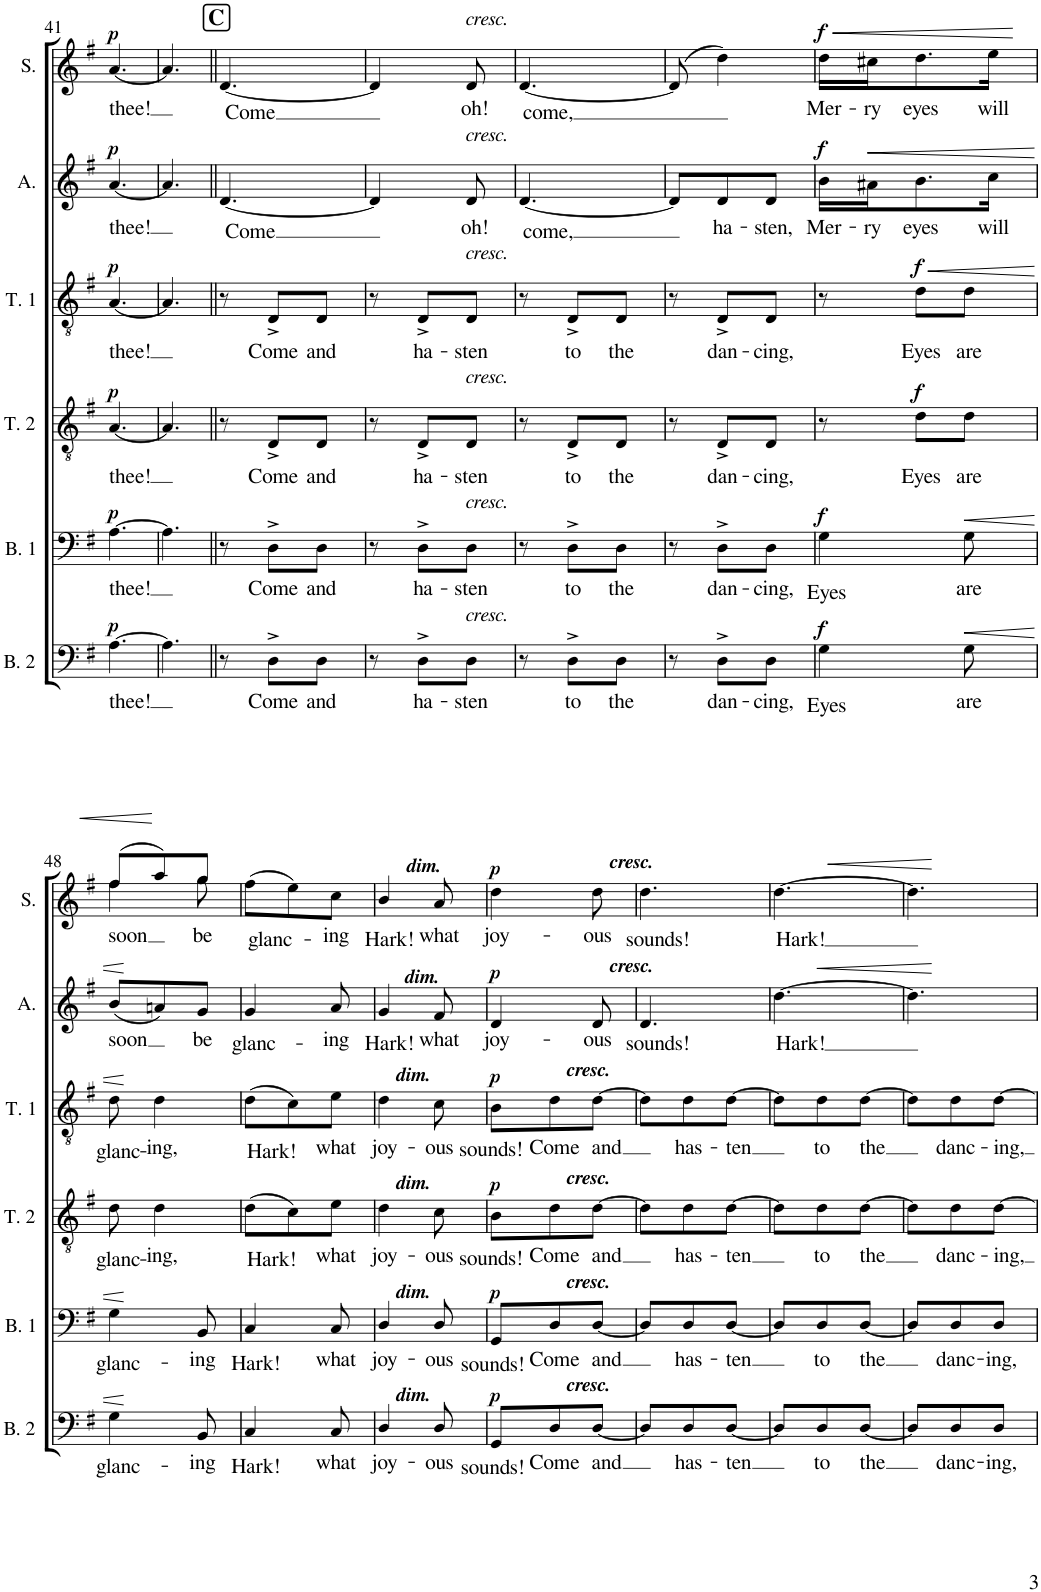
**kern	**text	**dynam	**kern	**text	**dynam	**kern	**text	**dynam	**kern	**text	**dynam	**kern	**text	**dynam	**kern	**text	**dynam
*part6	*part6	*part6	*part5	*part5	*part5	*part4	*part4	*part4	*part3	*part3	*part3	*part2	*part2	*part2	*part1	*part1	*part1
*staff6	*staff6	*staff6	*staff5	*staff5	*staff5	*staff4	*staff4	*staff4	*staff3	*staff3	*staff3	*staff2	*staff2	*staff2	*staff1	*staff1	*staff1
*I"Basse 2	*	*	*I"Basse 1	*	*	*I"Ténor 2	*	*	*I"Ténor 1	*	*	*I"Alto	*	*	*I"Soprano	*	*
*I'B. 2	*	*	*I'B. 1	*	*	*I'T. 2	*	*	*I'T. 1	*	*	*I'A.	*	*	*I'S.	*	*
!!LO:PB:g=z
*clefF4	*	*	*clefF4	*	*	*clefGv2	*	*	*clefGv2	*	*	*clefG2	*	*	*clefG2	*	*
*k[f#]	*	*	*k[f#]	*	*	*k[f#]	*	*	*k[f#]	*	*	*k[f#]	*	*	*k[f#]	*	*
*M3/8	*	*	*M3/8	*	*	*M3/8	*	*	*M3/8	*	*	*M3/8	*	*	*M3/8	*	*
=41	=41	=41	=41	=41	=41	=41	=41	=41	=41	=41	=41	=41	=41	=41	=41	=41	=41
!	!LO:LY:b	!LO:DY:a	!	!LO:LY:b	!LO:DY:a	!	!LO:LY:b	!LO:DY:a	!	!LO:LY:b	!LO:DY:a	!	!LO:LY:b	!LO:DY:a	!	!LO:LY:b	!LO:DY:a
[>4.A\	thee!	p	[>4.A\	thee!	p	[<4.A/	thee!	p	[<4.A/	thee!	p	[<4.a/	thee!	p	[<4.a/	thee!	p
=42	=42	=42	=42	=42	=42	=42	=42	=42	=42	=42	=42	=42	=42	=42	=42	=42	=42
4.A\]	.	.	4.A\]	.	.	4.A/]	.	.	4.A/]	.	.	4.a/]	.	.	4.a/]	.	.
!!LO:REH:place=s1:a:B:cj:fs=14:t=C
=43||	=43||	=43||	=43||	=43||	=43||	=43||	=43||	=43||	=43||	=43||	=43||	=43||	=43||	=43||	=43||	=43||	=43||
!	!	!	!	!	!	!	!	!	!	!	!	!	!LO:LY:b	!	!	!LO:LY:b	!
8r	.	.	8r	.	.	8r	.	.	8r	.	.	[<4.d/	Come	.	[<4.d/	Come	.
!	!LO:LY:b	!	!	!LO:LY:b	!	!	!LO:LY:b	!	!	!LO:LY:b	!	!	!	!	!	!	!
8D^>\L	Come	.	8D^>\L	Come	.	8D^</L	Come	.	8D^</L	Come	.	.	.	.	.	.	.
!	!LO:LY:b	!	!	!LO:LY:b	!	!	!LO:LY:b	!	!	!LO:LY:b	!	!	!	!	!	!	!
8D\J	and	.	8D\J	and	.	8D/J	and	.	8D/J	and	.	.	.	.	.	.	.
=44	=44	=44	=44	=44	=44	=44	=44	=44	=44	=44	=44	=44	=44	=44	=44	=44	=44
8r	.	.	8r	.	.	8r	.	.	8r	.	.	4d/]	.	.	4d/]	.	.
!	!LO:LY:b	!	!	!LO:LY:b	!	!	!LO:LY:b	!	!	!LO:LY:b	!	!	!	!	!	!	!
8D^>\L	ha-	.	8D^>\L	ha-	.	8D^</L	ha-	.	8D^</L	ha-	.	.	.	.	.	.	.
!	!	!	!	!	!	!	!	!	!	!	!	!	!	!	!LO:TX:a:i:t=cresc.	!	!
!	!	!	!	!	!	!	!	!	!	!	!	!LO:TX:a:i:t=cresc.	!	!	!	!	!
!	!	!	!	!	!	!	!	!	!LO:TX:a:i:t=cresc.	!	!	!	!	!	!	!	!
!	!	!	!	!	!	!LO:TX:a:i:t=cresc.	!	!	!	!	!	!	!	!	!	!	!
!	!	!	!LO:TX:a:i:t=cresc.	!	!	!	!	!	!	!	!	!	!	!	!	!	!
!LO:TX:a:i:t=cresc.	!	!	!	!	!	!	!	!	!	!	!	!	!	!	!	!	!
!	!LO:LY:b	!	!	!LO:LY:b	!	!	!LO:LY:b	!	!	!LO:LY:b	!	!	!LO:LY:b	!	!	!LO:LY:b	!
8D\J	-sten	.	8D\J	-sten	.	8D/J	-sten	.	8D/J	-sten	.	8d/	oh!	.	8d/	oh!	.
=45	=45	=45	=45	=45	=45	=45	=45	=45	=45	=45	=45	=45	=45	=45	=45	=45	=45
!	!	!	!	!	!	!	!	!	!	!	!	!	!LO:LY:b	!	!	!LO:LY:b	!
8r	.	.	8r	.	.	8r	.	.	8r	.	.	[<4.d/	come,	.	[4.d/	come,	.
!	!LO:LY:b	!	!	!LO:LY:b	!	!	!LO:LY:b	!	!	!LO:LY:b	!	!	!	!	!	!	!
8D^>\L	to	.	8D^>\L	to	.	8D^</L	to	.	8D^</L	to	.	.	.	.	.	.	.
!	!LO:LY:b	!	!	!LO:LY:b	!	!	!LO:LY:b	!	!	!LO:LY:b	!	!	!	!	!	!	!
8D\J	the	.	8D\J	the	.	8D/J	the	.	8D/J	the	.	.	.	.	.	.	.
=46	=46	=46	=46	=46	=46	=46	=46	=46	=46	=46	=46	=46	=46	=46	=46	=46	=46
8r	.	.	8r	.	.	8r	.	.	8r	.	.	8d/L]	.	.	(8d/]	.	.
!	!LO:LY:b	!	!	!LO:LY:b	!	!	!LO:LY:b	!	!	!LO:LY:b	!	!	!LO:LY:b	!	!	!	!
8D^>\L	dan-	.	8D^>\L	dan-	.	8D^</L	dan-	.	8D^</L	dan-	.	8d/	ha-	.	4dd\)	.	.
!	!LO:LY:b	!	!	!LO:LY:b	!	!	!LO:LY:b	!	!	!LO:LY:b	!	!	!LO:LY:b	!	!	!	!
8D\J	-cing,	.	8D\J	-cing,	.	8D/J	-cing,	.	8D/J	-cing,	.	8d/J	-sten,	.	.	.	.
=47	=47	=47	=47	=47	=47	=47	=47	=47	=47	=47	=47	=47	=47	=47	=47	=47	=47
!	!LO:LY:b	!LO:DY:a	!	!LO:LY:b	!LO:DY:a	!	!	!	!	!	!	!	!LO:LY:b	!LO:DY:a	!	!LO:LY:b	!LO:HP:b
!	!	!	!	!	!	!	!	!	!	!	!	!	!	!	!	!	!LO:DY:n=1:a
4G\	Eyes	f	4G\	Eyes	f	8r	.	.	8r	.	.	16b\LL	Mer-	f	16dd\LL	Mer-	< f
!	!	!	!	!	!	!	!	!	!	!	!	!	!LO:LY:b	!LO:HP:b	!	!LO:LY:b	!
.	.	.	.	.	.	.	.	.	.	.	.	16a#X\J	-ry	<	16cc#X\J	-ry	.
!	!	!	!	!	!	!	!LO:LY:b	!LO:DY:a	!	!LO:LY:b	!LO:DY:a	!	!LO:LY:b	!	!	!LO:LY:b	!
.	.	.	.	.	.	8d\L	Eyes	f	8d\L	Eyes	f	8.b\	eyes	.	8.dd\	eyes	.
!	!LO:LY:b	!	!	!LO:LY:b	!	!	!LO:LY:b	!	!	!LO:LY:b	!	!	!	!	!	!	!
8G\	are	.	8G\	are	.	8d\J	are	.	8d\J	are	.	.	.	.	.	.	.
!	!	!	!	!	!	!	!	!	!	!	!	!	!LO:LY:b	!	!	!LO:LY:b	!
.	.	.	.	.	.	.	.	.	.	.	.	16cc\Jk	will	.	16ee\Jk	will	.
!!LO:LB:g=z
=48	=48	=48	=48	=48	=48	=48	=48	=48	=48	=48	=48	=48	=48	=48	=48	=48	=48
!	!LO:LY:b	!	!	!LO:LY:b	!	!	!LO:LY:b	!	!	!LO:LY:b	!	!	!LO:LY:b	!	!	!LO:LY:b	!LO:HP:b
*	*	*	*	*	*	*	*	*	*	*	*	*	*	*	*^	*	*
4G\	glanc-	.	4G\	glanc-	.	8d\	glanc-	.	8d\	glanc-	.	(<8b/L	soon	.	(>8ff#/L	4ff#\	soon	<
!	!	!	!	!	!	!	!LO:LY:b	!	!	!LO:LY:b	!	!	!	!	!	!	!	!
.	.	.	.	.	.	4d\	-ing,	.	4d\	-ing,	.	8an/)	.	.	8aa/)	.	.	[
!	!LO:LY:b	!	!	!LO:LY:b	!	!	!	!	!	!	!	!	!LO:LY:b	!	!	!	!LO:LY:b	!
8BB/	-ing	.	8BB/	-ing	.	.	.	.	.	.	.	8g/J	be	.	8gg/J	8gg\	be	.
=49	=49	=49	=49	=49	=49	=49	=49	=49	=49	=49	=49	=49	=49	=49	=49	=49	=49	=49
!	!LO:LY:b	!	!	!LO:LY:b	!	!	!LO:LY:b	!	!	!LO:LY:b	!	!	!LO:LY:b	!	!	!	!LO:LY:b	!
*	*	*	*	*	*	*	*	*	*	*	*	*	*	*	*v	*v	*	*
4C/	Hark!	.	4C/	Hark!	.	(>8d\L	Hark!	.	(>8d\L	Hark!	.	4g/	glanc-	.	(>8ff#\L	glanc-	.
.	.	.	.	.	.	8c\)	.	.	8c\)	.	.	.	.	.	8ee\)	.	.
!	!LO:LY:b	!	!	!LO:LY:b	!	!	!LO:LY:b	!	!	!LO:LY:b	!	!	!LO:LY:b	!	!	!LO:LY:b	!
8C/	what	.	8C/	what	.	8e\J	what	.	8e\J	what	.	8a/	-ing	.	8cc\J	-ing	.
=50	=50	=50	=50	=50	=50	=50	=50	=50	=50	=50	=50	=50	=50	=50	=50	=50	=50
!	!	!	!	!	!	!	!	!	!	!	!	!	!	!	!LO:TX:a:Bi:t=dim.	!	!
!	!	!	!	!	!	!	!	!	!	!	!	!LO:TX:a:Bi:t=dim.	!	!	!	!	!
!	!	!	!	!	!	!	!	!	!LO:TX:a:Bi:t=dim.	!	!	!	!	!	!	!	!
!	!	!	!	!	!	!LO:TX:a:Bi:t=dim.	!	!	!	!	!	!	!	!	!	!	!
!	!	!	!LO:TX:a:Bi:t=dim.	!	!	!	!	!	!	!	!	!	!	!	!	!	!
!LO:TX:a:Bi:t=dim.	!	!	!	!	!	!	!	!	!	!	!	!	!	!	!	!	!
!	!LO:LY:b	!	!	!LO:LY:b	!	!	!LO:LY:b	!	!	!LO:LY:b	!	!	!LO:LY:b	!	!	!LO:LY:b	!
4D/	joy-	.	4D/	joy-	.	4d\	joy-	.	4d\	joy-	.	4g/	Hark!	.	4b/	Hark!	.
!	!LO:LY:b	!	!	!LO:LY:b	!	!	!LO:LY:b	!	!	!LO:LY:b	!	!	!LO:LY:b	!	!	!LO:LY:b	!
8D/	-ous	.	8D/	-ous	.	8c\	-ous	.	8c\	-ous	.	8f#/	what	.	8a/	what	.
=51	=51	=51	=51	=51	=51	=51	=51	=51	=51	=51	=51	=51	=51	=51	=51	=51	=51
!	!LO:LY:b	!LO:DY:a	!	!LO:LY:b	!LO:DY:a	!	!LO:LY:b	!LO:DY:a	!	!LO:LY:b	!LO:DY:a	!	!LO:LY:b	!LO:DY:a	!	!LO:LY:b	!LO:DY:a
8GG/L	sounds!	p	8GG/L	sounds!	p	8B\L	sounds!	p	8B\L	sounds!	p	4d/	joy-	p	4dd\	joy-	p
!	!	!	!	!	!	!	!	!	!LO:TX:a:Bi:t=cresc.	!	!	!	!	!	!	!	!
!	!	!	!	!	!	!LO:TX:a:Bi:t=cresc.	!	!	!	!	!	!	!	!	!	!	!
!	!	!	!LO:TX:a:Bi:t=cresc.	!	!	!	!	!	!	!	!	!	!	!	!	!	!
!LO:TX:a:Bi:t=cresc.	!	!	!	!	!	!	!	!	!	!	!	!	!	!	!	!	!
!	!LO:LY:b	!	!	!LO:LY:b	!	!	!LO:LY:b	!	!	!LO:LY:b	!	!	!	!	!	!	!
8D/	Come	.	8D/	Come	.	8d\	Come	.	8d\	Come	.	.	.	.	.	.	.
!	!	!	!	!	!	!	!	!	!	!	!	!	!	!	!LO:TX:a:Bi:t=cresc.	!	!
!	!	!	!	!	!	!	!	!	!	!	!	!LO:TX:a:Bi:t=cresc.	!	!	!	!	!
!	!LO:LY:b	!	!	!LO:LY:b	!	!	!LO:LY:b	!	!	!LO:LY:b	!	!	!LO:LY:b	!	!	!LO:LY:b	!
[<8D/J	and	.	[<8D/J	and	.	[>8d\J	and	.	[>8d\J	and	.	8d/	-ous	.	8dd\	-ous	.
=52	=52	=52	=52	=52	=52	=52	=52	=52	=52	=52	=52	=52	=52	=52	=52	=52	=52
!	!	!	!	!	!	!	!	!	!	!	!	!	!LO:LY:b	!	!	!LO:LY:b	!
8D/L]	.	.	8D/L]	.	.	8d\L]	.	.	8d\L]	.	.	4.d/	sounds!	.	4.dd\	sounds!	.
!	!LO:LY:b	!	!	!LO:LY:b	!	!	!LO:LY:b	!	!	!LO:LY:b	!	!	!	!	!	!	!
8D/	has-	.	8D/	has-	.	8d\	has-	.	8d\	has-	.	.	.	.	.	.	.
!	!LO:LY:b	!	!	!LO:LY:b	!	!	!LO:LY:b	!	!	!LO:LY:b	!	!	!	!	!	!	!
[<8D/J	-ten	.	[<8D/J	-ten	.	[>8d\J	-ten	.	[>8d\J	-ten	.	.	.	.	.	.	.
=53	=53	=53	=53	=53	=53	=53	=53	=53	=53	=53	=53	=53	=53	=53	=53	=53	=53
!	!	!	!	!	!	!	!	!	!	!	!	!	!LO:LY:b	!	!	!LO:LY:b	!
8D/L]	.	.	8D/L]	.	.	8d\L]	.	.	8d\L]	.	.	[>4.dd\	Hark!	.	[>4.dd\	Hark!	.
!	!LO:LY:b	!	!	!LO:LY:b	!	!	!LO:LY:b	!	!	!LO:LY:b	!	!	!	!	!	!	!
8D/	to	.	8D/	to	.	8d\	to	.	8d\	to	.	.	.	.	.	.	.
!	!LO:LY:b	!	!	!LO:LY:b	!	!	!LO:LY:b	!	!	!LO:LY:b	!	!	!	!	!	!	!
[<8D/J	the	.	[<8D/J	the	.	[>8d\J	the	.	[>8d\J	the	.	.	.	.	.	.	.
=54	=54	=54	=54	=54	=54	=54	=54	=54	=54	=54	=54	=54	=54	=54	=54	=54	=54
8D/L]	.	.	8D/L]	.	.	8d\L]	.	.	8d\L]	.	.	4.dd\]	.	.	4.dd\]	.	.
!	!LO:LY:b	!	!	!LO:LY:b	!	!	!LO:LY:b	!	!	!LO:LY:b	!	!	!	!	!	!	!
8D/	danc-	.	8D/	danc-	.	8d\	danc-	.	8d\	danc-	.	.	.	.	.	.	.
!	!LO:LY:b	!	!	!LO:LY:b	!	!	!LO:LY:b	!	!	!LO:LY:b	!	!	!	!	!	!	!
8D/J	-ing,	.	8D/J	-ing,	.	[>8d\J	-ing,	.	[>8d\J	-ing,	.	.	.	.	.	.	.
.	.	.	.	.	.	.	.	.	.	.	.	.	.	[	.	.	[
=	=	=	=	=	=	=	=	=	=	=	=	=	=	=	=	=	=
*-	*-	*-	*-	*-	*-	*-	*-	*-	*-	*-	*-	*-	*-	*-	*-	*-	*-
